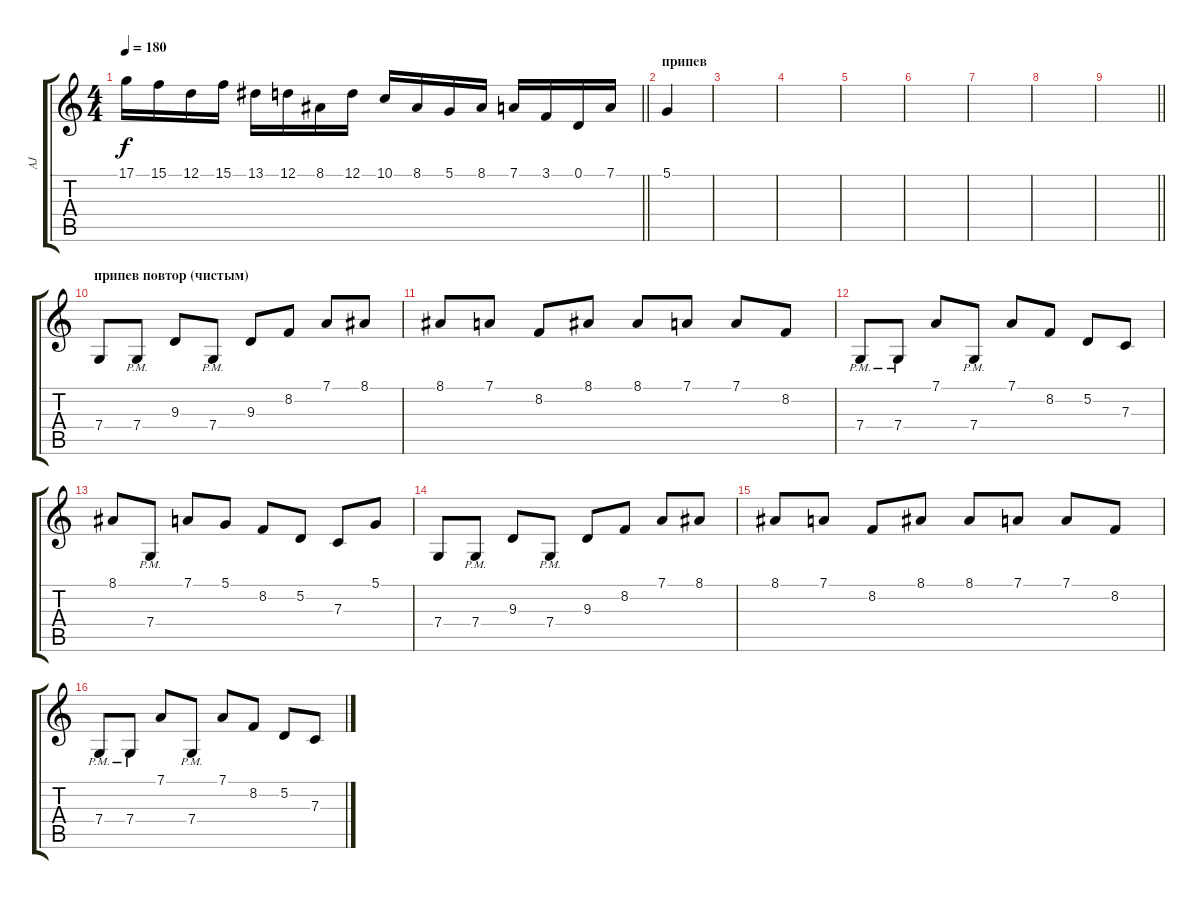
\track ("AJ" "AJ") {instrument lead2sawtooth}
\staff {score tabs}
\tuning (D4 A3 F3 C3 G2 D2) {hide}
\ts (4 4)
\tempo 180
\clef g2
\barLineRight lightlight
\ks c
17.1.16{dy f} 15.1.16 12.1.16 15.1.16 13.1.16 12.1.16 8.1.16 12.1.16 10.1.16 8.1.16 5.1.16 8.1.16 7.1.16 3.1.16 0.1.16 7.1.16 |
\section ("" "припев")
5.1.4 |
|
|
|
|
|
|
\barLineRight lightlight
|
\section ("" "припев повтор (чистым)")
7.4.8{instrument pad1newage} 7.4{pm}.8 9.3.8 7.4{pm}.8 9.3.8 8.2.8 7.1.8 8.1.8 |
8.1.8 7.1.8 8.2.8 8.1.8 8.1.8 7.1.8 7.1.8 8.2.8 |
7.4{pm}.8 7.4{pm}.8 7.1.8 7.4{pm}.8 7.1.8 8.2.8 5.2.8 7.3.8 |
8.1.8 7.4{pm}.8 7.1.8 5.1.8 8.2.8 5.2.8 7.3.8 5.1.8 |
7.4.8 7.4{pm}.8 9.3.8 7.4{pm}.8 9.3.8 8.2.8 7.1.8 8.1.8 |
8.1.8 7.1.8 8.2.8 8.1.8 8.1.8 7.1.8 7.1.8 8.2.8 |
7.4{pm}.8 7.4{pm}.8 7.1.8 7.4{pm}.8 7.1.8 8.2.8 5.2.8 7.3.8
